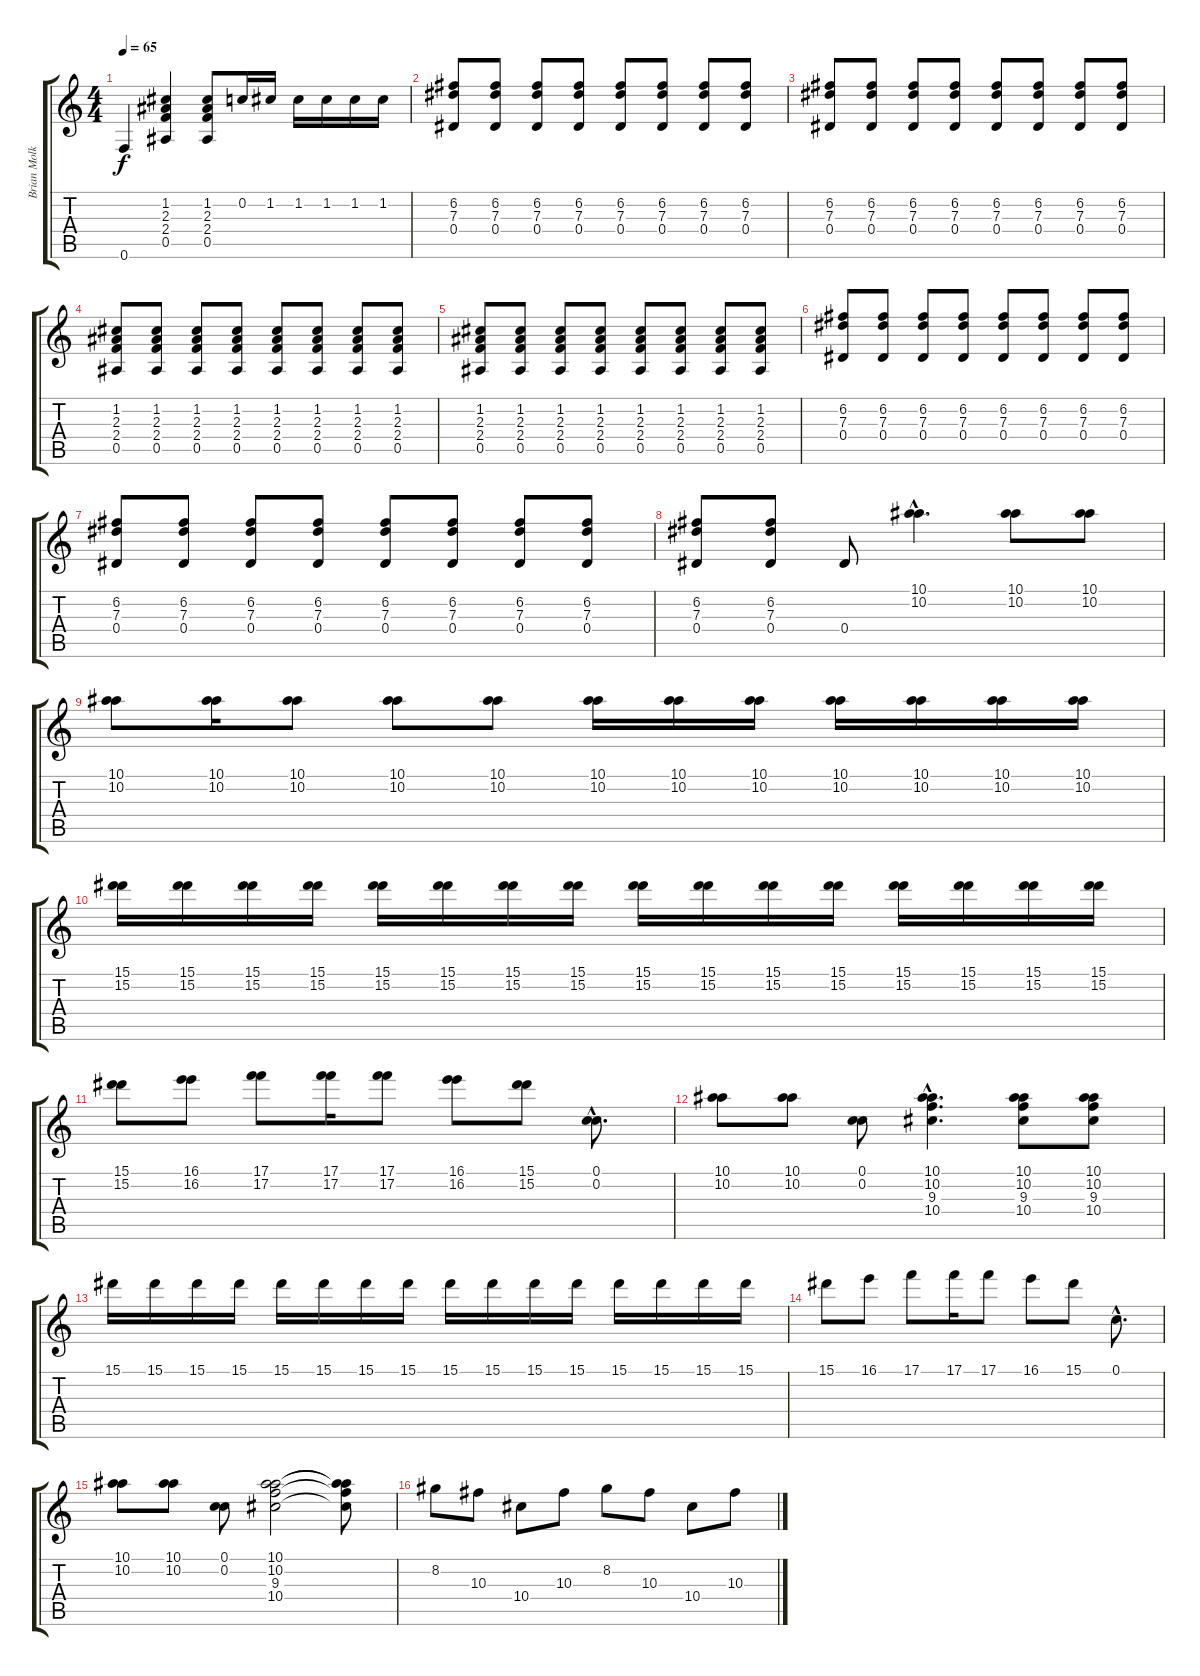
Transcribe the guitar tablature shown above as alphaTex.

\track ("Brian Molko (FA#D#G#CC)" "Brian Molk") {instrument electricguitarclean}
\staff {score tabs}
\tuning (C4 C4 Ab3 Eb3 Bb2 F2) {hide}
\ts (4 4)
\tempo 65
\clef g2
\ks c
0.6.4{dy f} (1.2 2.3 2.4 0.5).4 (1.2 2.3 2.4 0.5).8 0.2.16 1.2.16 1.2.16 1.2.16 1.2.16 1.2.16 |
(6.2 7.3 0.4).8 (6.2 7.3 0.4).8 (6.2 7.3 0.4).8 (6.2 7.3 0.4).8 (6.2 7.3 0.4).8 (6.2 7.3 0.4).8 (6.2 7.3 0.4).8 (6.2 7.3 0.4).8 |
(6.2 7.3 0.4).8 (6.2 7.3 0.4).8 (6.2 7.3 0.4).8 (6.2 7.3 0.4).8 (6.2 7.3 0.4).8 (6.2 7.3 0.4).8 (6.2 7.3 0.4).8 (6.2 7.3 0.4).8 |
(1.2 2.3 2.4 0.5).8 (1.2 2.3 2.4 0.5).8 (1.2 2.3 2.4 0.5).8 (1.2 2.3 2.4 0.5).8 (1.2 2.3 2.4 0.5).8 (1.2 2.3 2.4 0.5).8 (1.2 2.3 2.4 0.5).8 (1.2 2.3 2.4 0.5).8 |
(1.2 2.3 2.4 0.5).8 (1.2 2.3 2.4 0.5).8 (1.2 2.3 2.4 0.5).8 (1.2 2.3 2.4 0.5).8 (1.2 2.3 2.4 0.5).8 (1.2 2.3 2.4 0.5).8 (1.2 2.3 2.4 0.5).8 (1.2 2.3 2.4 0.5).8 |
(6.2 7.3 0.4).8 (6.2 7.3 0.4).8 (6.2 7.3 0.4).8 (6.2 7.3 0.4).8 (6.2 7.3 0.4).8 (6.2 7.3 0.4).8 (6.2 7.3 0.4).8 (6.2 7.3 0.4).8 |
(6.2 7.3 0.4).8 (6.2 7.3 0.4).8 (6.2 7.3 0.4).8 (6.2 7.3 0.4).8 (6.2 7.3 0.4).8 (6.2 7.3 0.4).8 (6.2 7.3 0.4).8 (6.2 7.3 0.4).8 |
(6.2 7.3 0.4).8 (6.2 7.3 0.4).8 0.4.8 (10.1{hac} 10.2{hac}).4{d} (10.1 10.2).8 (10.1 10.2).8 |
(10.1 10.2).8 (10.1 10.2).16 (10.1 10.2).8 (10.1 10.2).8 (10.1 10.2).8 (10.1 10.2).16 (10.1 10.2).16 (10.1 10.2).16 (10.1 10.2).16 (10.1 10.2).16 (10.1 10.2).16 (10.1 10.2).16 |
(15.1 15.2).16 (15.1 15.2).16 (15.1 15.2).16 (15.1 15.2).16 (15.1 15.2).16 (15.1 15.2).16 (15.1 15.2).16 (15.1 15.2).16 (15.1 15.2).16 (15.1 15.2).16 (15.1 15.2).16 (15.1 15.2).16 (15.1 15.2).16 (15.1 15.2).16 (15.1 15.2).16 (15.1 15.2).16 |
(15.1 15.2).8 (16.1 16.2).8 (17.1 17.2).8 (17.1 17.2).16 (17.1 17.2).8 (16.1 16.2).8 (15.1 15.2).8 (0.1{hac} 0.2{hac}).8{d} |
(10.1 10.2).8 (10.1 10.2).8 (0.1 0.2).8 (10.1{hac} 10.2{hac} 9.3{hac} 10.4{hac}).4{d} (10.1 10.2 9.3 10.4).8 (10.1 10.2 9.3 10.4).8 |
15.1.16 15.1.16 15.1.16 15.1.16 15.1.16 15.1.16 15.1.16 15.1.16 15.1.16 15.1.16 15.1.16 15.1.16 15.1.16 15.1.16 15.1.16 15.1.16 |
15.1.8 16.1.8 17.1.8 17.1.16 17.1.8 16.1.8 15.1.8 0.1{hac}.8{d} |
(10.1 10.2).8 (10.1 10.2).8 (0.1 0.2).8 (10.1 10.2 9.3 10.4).2 (10.1{t} 10.2{t} 9.3{t} 10.4{t}).8 |
8.2.8 10.3.8 10.4.8 10.3.8 8.2.8 10.3.8 10.4.8 10.3.8
